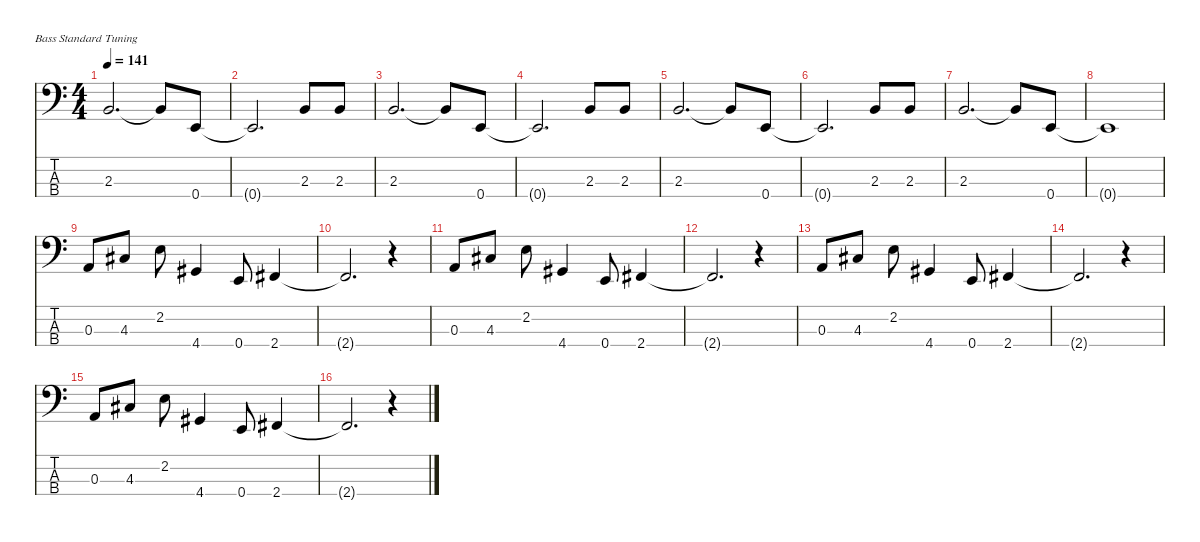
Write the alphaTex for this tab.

\defaultSystemsLayout 4
\hideDynamics
\bracketExtendMode nobrackets
\singleTrackTrackNamePolicy hidden
\multiTrackTrackNamePolicy hidden
\otherSystemsTrackNameOrientation horizontal
\track ("Bass" "el.bs.") {instrument electricbasspick}
\staff {score tabs}
\tuning (G2 D2 A1 E1)
\ts (4 4)
\tempo 141
\clef f4
\ks c
2.3.2{d dy fff beam Up} 2.3{t}.8{dy f beam Up} 0.4.8{dy ff beam Up} |
0.4{t}.2{d dy f beam Up} 2.3.8{beam Up} 2.3.8{beam Up} |
2.3.2{d dy fff beam Up} 2.3{t}.8{dy f beam Up} 0.4.8{dy ff beam Up} |
0.4{t}.2{d dy f beam Up} 2.3.8{beam Up} 2.3.8{beam Up} |
2.3.2{d dy fff beam Up} 2.3{t}.8{dy f beam Up} 0.4.8{dy ff beam Up} |
0.4{t}.2{d dy f beam Up} 2.3.8{beam Up} 2.3.8{beam Up} |
2.3.2{d dy ff beam Up} 2.3{t}.8{dy f beam Up} 0.4.8{dy ff beam Up} |
0.4{t}.1{dy f beam Up} |
0.3.8{dy fff beam Up} 4.3{acc #}.8{dy ff beam Up} 2.2.8{beam Down} 4.4{acc #}.4{dy fff beam Up} 0.4.8{dy ff beam Up} 2.4{acc #}.4{beam Up} |
2.4{t acc #}.2{d dy f beam Up} r.4{beam Up} |
0.3.8{dy fff beam Up} 4.3{acc #}.8{dy ff beam Up} 2.2.8{dy f beam Down} 4.4{acc #}.4{dy fff beam Up} 0.4.8{dy mf beam Up} 2.4{acc #}.4{dy ff beam Up} |
2.4{t acc #}.2{d dy f beam Up} r.4{beam Up} |
0.3.8{dy fff beam Up} 4.3{acc #}.8{dy ff beam Up} 2.2.8{dy f beam Down} 4.4{acc #}.4{dy fff beam Up} 0.4.8{dy mf beam Up} 2.4{acc #}.4{dy ff beam Up} |
2.4{t acc #}.2{d dy f beam Up} r.4{beam Up} |
0.3.8{dy fff beam Up} 4.3{acc #}.8{dy ff beam Up} 2.2.8{dy f beam Down} 4.4{acc #}.4{dy fff beam Up} 0.4.8{dy mf beam Up} 2.4{acc #}.4{dy ff beam Up} |
2.4{t acc #}.2{d dy f beam Up} r.4{beam Up}
